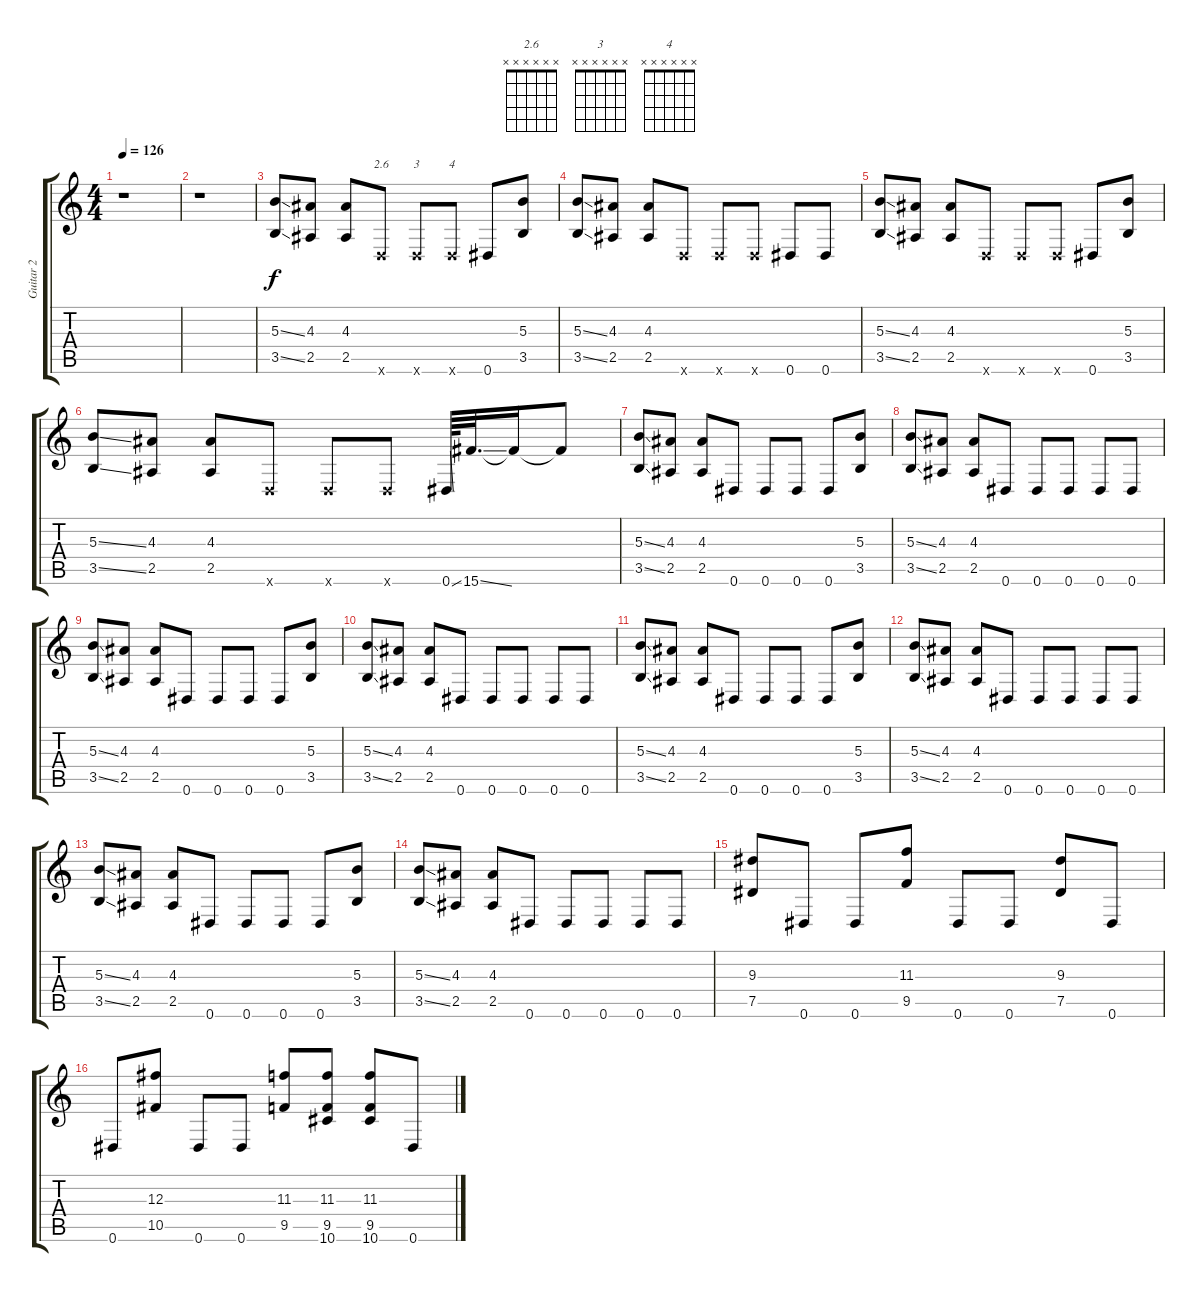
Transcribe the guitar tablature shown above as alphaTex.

\track ("Guitar 2" "Guitar 2") {instrument overdrivenguitar}
\staff {score tabs}
\tuning (Eb4 Bb3 Gb3 Db3 Ab2 Eb2) {hide}
\chord ("2.6" x x x x x x)
\chord ("3" x x x x x x)
\chord ("4" x x x x x x)
\ts (4 4)
\tempo 126
\clef g2
\ks c
r.1{dy f instrument overdrivenguitar} |
r.1 |
(5.3{ss} 3.5{ss}).8 (4.3 2.5).8 (4.3 2.5).8 -1.6{x}.8{ch "2.6"} -1.6{x}.8{ch "3"} -1.6{x}.8{ch "4"} 0.6.8 (5.3 3.5).8 |
(5.3{ss} 3.5{ss}).8 (4.3 2.5).8 (4.3 2.5).8 -1.6{x}.8 -1.6{x}.8 -1.6{x}.8 0.6.8 0.6.8 |
(5.3{ss} 3.5{ss}).8 (4.3 2.5).8 (4.3 2.5).8 -1.6{x}.8 -1.6{x}.8 -1.6{x}.8 0.6.8 (5.3 3.5).8 |
(5.3{ss} 3.5{ss}).8 (4.3 2.5).8 (4.3 2.5).8 -1.6{x}.8 -1.6{x}.8 -1.6{x}.8 0.6{ss}.64 15.6{ss}.32{d} 15.6{t}.16 15.6{t}.8 |
(5.3{ss} 3.5{ss}).8 (4.3 2.5).8 (4.3 2.5).8 0.6.8 0.6.8 0.6.8 0.6.8 (5.3 3.5).8 |
(5.3{ss} 3.5{ss}).8 (4.3 2.5).8 (4.3 2.5).8 0.6.8 0.6.8 0.6.8 0.6.8 0.6.8 |
(5.3{ss} 3.5{ss}).8 (4.3 2.5).8 (4.3 2.5).8 0.6.8 0.6.8 0.6.8 0.6.8 (5.3 3.5).8 |
(5.3{ss} 3.5{ss}).8 (4.3 2.5).8 (4.3 2.5).8 0.6.8 0.6.8 0.6.8 0.6.8 0.6.8 |
(5.3{ss} 3.5{ss}).8 (4.3 2.5).8 (4.3 2.5).8 0.6.8 0.6.8 0.6.8 0.6.8 (5.3 3.5).8 |
(5.3{ss} 3.5{ss}).8 (4.3 2.5).8 (4.3 2.5).8 0.6.8 0.6.8 0.6.8 0.6.8 0.6.8 |
(5.3{ss} 3.5{ss}).8 (4.3 2.5).8 (4.3 2.5).8 0.6.8 0.6.8 0.6.8 0.6.8 (5.3 3.5).8 |
(5.3{ss} 3.5{ss}).8 (4.3 2.5).8 (4.3 2.5).8 0.6.8 0.6.8 0.6.8 0.6.8 0.6.8 |
(9.3 7.5).8 0.6.8 0.6.8 (11.3 9.5).8 0.6.8 0.6.8 (9.3 7.5).8 0.6.8 |
0.6.8 (12.3 10.5).8 0.6.8 0.6.8 (11.3 9.5).8 (11.3 9.5 10.6).8 (11.3 9.5 10.6).8 0.6.8
